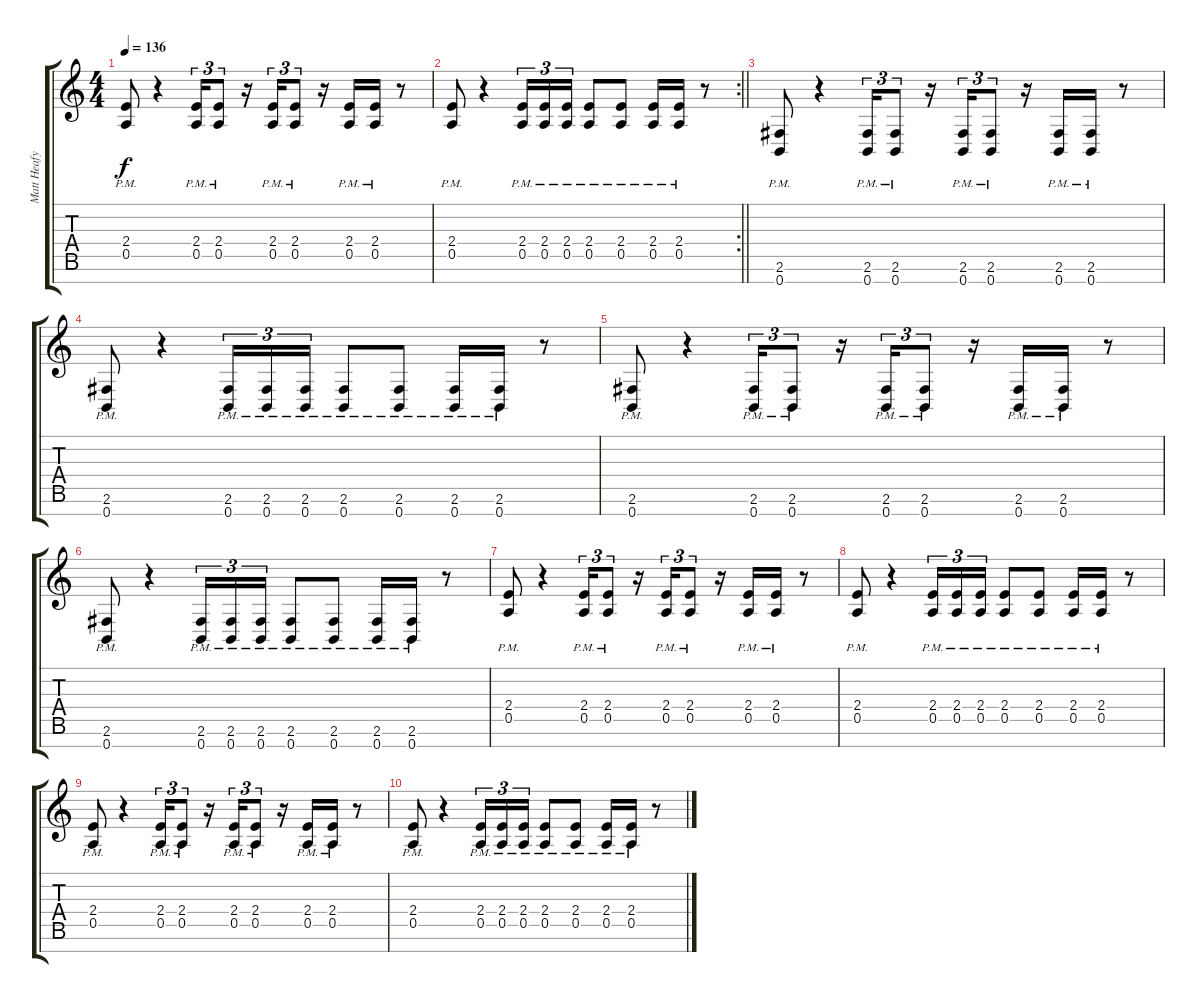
\track ("Matt Heafy" "Matt Heafy") {instrument distortionguitar}
\staff {score tabs}
\tuning (E4 B3 G3 D3 A2 E2 B1) {hide}
\ts (4 4)
\tempo 136
\clef g2
\ks c
(2.4{pm} 0.5{pm}).8{dy f} r.4 (2.4{pm} 0.5{pm}).16{tu (3 2)} (2.4{pm} 0.5{pm}).8{tu (3 2)} r.16 (2.4{pm} 0.5{pm}).16{tu (3 2)} (2.4{pm} 0.5{pm}).8{tu (3 2)} r.16 (2.4{pm} 0.5{pm}).16 (2.4{pm} 0.5{pm}).16 r.8 |
\rc 2
\barLineRight lightlight
(2.4{pm} 0.5{pm}).8 r.4 (2.4{pm} 0.5{pm}).16{tu (3 2)} (2.4{pm} 0.5{pm}).16{tu (3 2)} (2.4{pm} 0.5{pm}).16{tu (3 2)} (2.4{pm} 0.5{pm}).8 (2.4{pm} 0.5{pm}).8 (2.4{pm} 0.5{pm}).16 (2.4{pm} 0.5{pm}).16 r.8 |
(2.6{pm} 0.7{pm}).8{volume 8} r.4 (2.6{pm} 0.7{pm}).16{tu (3 2)} (2.6{pm} 0.7{pm}).8{tu (3 2)} r.16 (2.6{pm} 0.7{pm}).16{tu (3 2)} (2.6{pm} 0.7{pm}).8{tu (3 2)} r.16 (2.6{pm} 0.7{pm}).16 (2.6{pm} 0.7{pm}).16 r.8 |
(2.6{pm} 0.7{pm}).8 r.4 (2.6{pm} 0.7{pm}).16{tu (3 2)} (2.6{pm} 0.7{pm}).16{tu (3 2)} (2.6{pm} 0.7{pm}).16{tu (3 2)} (2.6{pm} 0.7{pm}).8 (2.6{pm} 0.7{pm}).8 (2.6{pm} 0.7{pm}).16 (2.6{pm} 0.7{pm}).16 r.8 |
(2.6{pm} 0.7{pm}).8 r.4 (2.6{pm} 0.7{pm}).16{tu (3 2)} (2.6{pm} 0.7{pm}).8{tu (3 2)} r.16 (2.6{pm} 0.7{pm}).16{tu (3 2)} (2.6{pm} 0.7{pm}).8{tu (3 2)} r.16 (2.6{pm} 0.7{pm}).16 (2.6{pm} 0.7{pm}).16 r.8 |
(2.6{pm} 0.7{pm}).8 r.4 (2.6{pm} 0.7{pm}).16{tu (3 2)} (2.6{pm} 0.7{pm}).16{tu (3 2)} (2.6{pm} 0.7{pm}).16{tu (3 2)} (2.6{pm} 0.7{pm}).8 (2.6{pm} 0.7{pm}).8 (2.6{pm} 0.7{pm}).16 (2.6{pm} 0.7{pm}).16 r.8 |
(2.4{pm} 0.5{pm}).8{volume 0} r.4 (2.4{pm} 0.5{pm}).16{tu (3 2)} (2.4{pm} 0.5{pm}).8{tu (3 2)} r.16 (2.4{pm} 0.5{pm}).16{tu (3 2)} (2.4{pm} 0.5{pm}).8{tu (3 2)} r.16 (2.4{pm} 0.5{pm}).16 (2.4{pm} 0.5{pm}).16 r.8 |
(2.4{pm} 0.5{pm}).8 r.4 (2.4{pm} 0.5{pm}).16{tu (3 2)} (2.4{pm} 0.5{pm}).16{tu (3 2)} (2.4{pm} 0.5{pm}).16{tu (3 2)} (2.4{pm} 0.5{pm}).8 (2.4{pm} 0.5{pm}).8 (2.4{pm} 0.5{pm}).16 (2.4{pm} 0.5{pm}).16 r.8 |
(2.4{pm} 0.5{pm}).8 r.4 (2.4{pm} 0.5{pm}).16{tu (3 2)} (2.4{pm} 0.5{pm}).8{tu (3 2)} r.16 (2.4{pm} 0.5{pm}).16{tu (3 2)} (2.4{pm} 0.5{pm}).8{tu (3 2)} r.16 (2.4{pm} 0.5{pm}).16 (2.4{pm} 0.5{pm}).16 r.8 |
(2.4{pm} 0.5{pm}).8 r.4 (2.4{pm} 0.5{pm}).16{tu (3 2)} (2.4{pm} 0.5{pm}).16{tu (3 2)} (2.4{pm} 0.5{pm}).16{tu (3 2)} (2.4{pm} 0.5{pm}).8 (2.4{pm} 0.5{pm}).8 (2.4{pm} 0.5{pm}).16 (2.4{pm} 0.5{pm}).16 r.8
